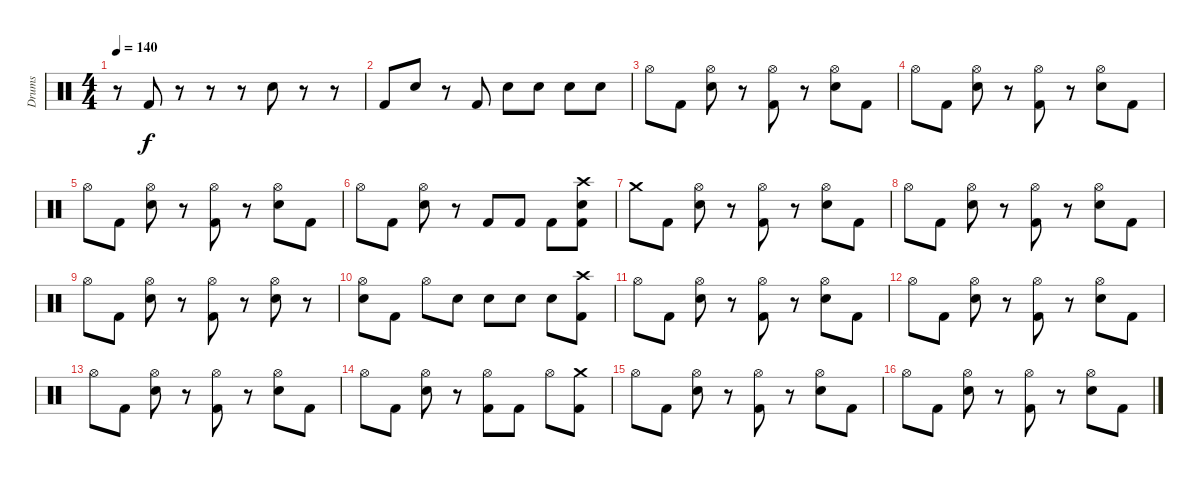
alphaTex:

\track ("Drums" "Drums") {instrument percussion}
\staff {score}
\articulation defaults
\ts (4 4)
\tempo 140
\clef neutral
\ks c
r.8{dy f} "Kick (hit) 2".8 r.8 r.8 r.8 "Electric Snare (hit)".8 r.8 r.8 |
"Kick (hit) 2".8 "Electric Snare (hit)".8 r.8 "Kick (hit) 2".8 "Electric Snare (hit)".8 "Electric Snare (hit)".8 "Electric Snare (hit)".8 "Electric Snare (hit)".8 |
"Hi-Hat (open)".8 "Kick (hit) 2".8 ("Hi-Hat (open)" "Electric Snare (hit)").8 r.8 ("Hi-Hat (open)" "Kick (hit) 2").8 r.8 ("Hi-Hat (open)" "Electric Snare (hit)").8 "Kick (hit) 2".8 |
"Hi-Hat (open)".8 "Kick (hit) 2".8 ("Hi-Hat (open)" "Electric Snare (hit)").8 r.8 ("Hi-Hat (open)" "Kick (hit) 2").8 r.8 ("Hi-Hat (open)" "Electric Snare (hit)").8 "Kick (hit) 2".8 |
"Hi-Hat (open)".8 "Kick (hit) 2".8 ("Hi-Hat (open)" "Electric Snare (hit)").8 r.8 ("Hi-Hat (open)" "Kick (hit) 2").8 r.8 ("Hi-Hat (open)" "Electric Snare (hit)").8 "Kick (hit) 2".8 |
"Hi-Hat (open)".8 "Kick (hit) 2".8 ("Hi-Hat (open)" "Electric Snare (hit)").8 r.8 "Kick (hit) 2".8 "Kick (hit) 2".8 "Kick (hit) 2".8 ("Crash high (hit)" "Electric Snare (hit)" "Kick (hit) 2").8 |
"Crash medium (hit)".8 "Kick (hit) 2".8 ("Hi-Hat (open)" "Electric Snare (hit)").8 r.8 ("Hi-Hat (open)" "Kick (hit) 2").8 r.8 ("Hi-Hat (open)" "Electric Snare (hit)").8 "Kick (hit) 2".8 |
"Hi-Hat (open)".8 "Kick (hit) 2".8 ("Hi-Hat (open)" "Electric Snare (hit)").8 r.8 ("Hi-Hat (open)" "Kick (hit) 2").8 r.8 ("Hi-Hat (open)" "Electric Snare (hit)").8 "Kick (hit) 2".8 |
"Hi-Hat (open)".8 "Kick (hit) 2".8 ("Hi-Hat (open)" "Electric Snare (hit)").8 r.8 ("Hi-Hat (open)" "Kick (hit) 2").8 r.8 ("Hi-Hat (open)" "Electric Snare (hit)").8 r.8 |
("Hi-Hat (open)" "Electric Snare (hit)").8 "Kick (hit) 2".8 "Hi-Hat (open)".8 "Electric Snare (hit)".8 "Electric Snare (hit)".8 "Electric Snare (hit)".8 "Electric Snare (hit)".8 ("Crash high (hit)" "Kick (hit) 2").8 |
"Hi-Hat (open)".8 "Kick (hit) 2".8 ("Hi-Hat (open)" "Electric Snare (hit)").8 r.8 ("Hi-Hat (open)" "Kick (hit) 2").8 r.8 ("Hi-Hat (open)" "Electric Snare (hit)").8 "Kick (hit) 2".8 |
"Hi-Hat (open)".8 "Kick (hit) 2".8 ("Hi-Hat (open)" "Electric Snare (hit)").8 r.8 ("Hi-Hat (open)" "Kick (hit) 2").8 r.8 ("Hi-Hat (open)" "Electric Snare (hit)").8 "Kick (hit) 2".8 |
"Hi-Hat (open)".8 "Kick (hit) 2".8 ("Hi-Hat (open)" "Electric Snare (hit)").8 r.8 ("Hi-Hat (open)" "Kick (hit) 2").8 r.8 ("Hi-Hat (open)" "Electric Snare (hit)").8 "Kick (hit) 2".8 |
"Hi-Hat (open)".8 "Kick (hit) 2".8 ("Hi-Hat (open)" "Electric Snare (hit)").8 r.8 ("Hi-Hat (open)" "Kick (hit) 2").8 "Kick (hit) 2".8 "Hi-Hat (open)".8 ("Crash medium (hit)" "Kick (hit) 2").8 |
"Hi-Hat (open)".8 "Kick (hit) 2".8 ("Hi-Hat (open)" "Electric Snare (hit)").8 r.8 ("Hi-Hat (open)" "Kick (hit) 2").8 r.8 ("Hi-Hat (open)" "Electric Snare (hit)").8 "Kick (hit) 2".8 |
"Hi-Hat (open)".8 "Kick (hit) 2".8 ("Hi-Hat (open)" "Electric Snare (hit)").8 r.8 ("Hi-Hat (open)" "Kick (hit) 2").8 r.8 ("Hi-Hat (open)" "Electric Snare (hit)").8 "Kick (hit) 2".8
